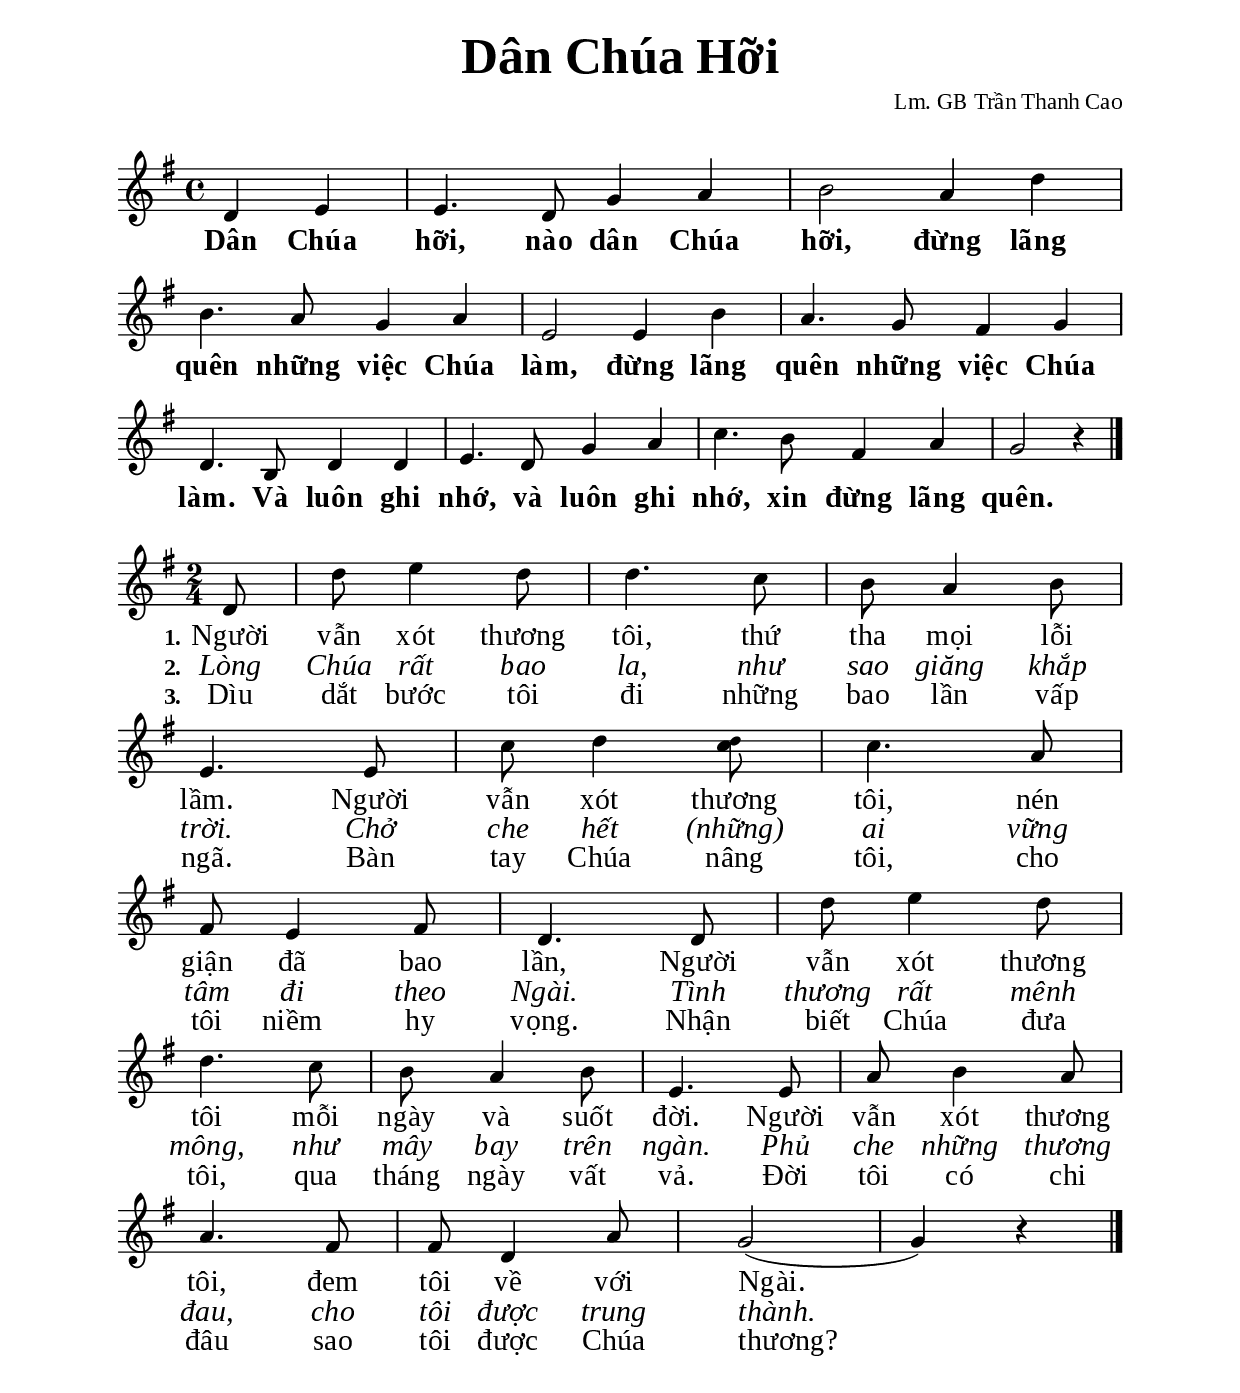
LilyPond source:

% Cài đặt chung
\version "2.22.1"
\include "english.ly"

\header {
  title = \markup { \fontsize #3 "Dân Chúa Hỡi" }
  poet = " "
  composer = "Lm. GB Trần Thanh Cao"
  arranger = " "
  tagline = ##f
}


\paper {
  #(set-paper-size "a4")
  top-margin = 10\mm
  bottom-margin = 10\mm
  left-margin = 20\mm
  right-margin = 20\mm
  indent = #0
  #(define fonts
    (make-pango-font-tree
      "Liberation Serif"
      "Liberation Serif"
      "Liberation Serif"
      (/ 20 20)))
  page-count = #1
}

% Nhạc điệp khúc
nhacDiepKhuc = \relative c' {
  \partial 2 d4 e |
  e4. d8 g4 a |
  b2 a4 d |
  b4. a8 g4 a |
  e2 e4 b' |
  a4. g8 fs4 g |
  d4. b8 d4 d |
  e4. d8 g4 a |
  c4. b8 fs4 a |
  g2 r4 \bar "|."
}

% Nhạc phiên khúc
nhacPhienKhuc = \relative c' {
  \partial 8 d8 |
  d'8 e4 d8 |
  d4. c8 |
  b a4 b8 |
  e,4. e8 |
  c' d4 <c \tweak font-size #-2 d>8 |
  c4. a8 |
  fs e4 fs8 |
  d4. d8 |
  d'8 e4 d8 |
  d4. c8 |
  b a4 b8 |
  e,4. e8 |
  a b4 a8 |
  a4. fs8 |
  fs d4 a'8 |
  g2 ( |
  g4) r \bar "|."
}

% Lời điệp khúc
loiDiepKhuc = \lyricmode {
  Dân Chúa hỡi, nào dân Chúa hỡi,
  đừng lãng quên những việc Chúa làm,
  đừng lãng quên những việc Chúa làm.
  Và luôn ghi nhớ, và luôn ghi nhớ,
  xin đừng lãng quên.
}

% Lời phiên khúc
loiPhienKhucMot = \lyricmode {
  \set stanza = #"1."
  Người vẫn xót thương tôi,
  thứ tha mọi lỗi lầm.
  Người vẫn xót thương tôi,
  nén giận đã bao lần,
  Người vẫn xót thương tôi
  mỗi ngày và suốt đời.
  Người vẫn xót thương tôi,
  đem tôi về với Ngài.
}

loiPhienKhucHai = \lyricmode {
  \override Lyrics.LyricText.font-shape = #'italic
  \set stanza = #"2."
  Lòng Chúa rất bao la,
  như sao giăng khắp trời.
  Chở che hết (những) ai vững tâm đi theo Ngài.
  Tình thương rất mênh mông,
  như mây bay trên ngàn.
  Phủ che những thương đau,
  cho tôi được trung thành.
}

loiPhienKhucBa = \lyricmode {
  \set stanza = #"3."
  Dìu dắt bước tôi đi
  những bao lần vấp ngã.
  Bàn tay Chúa nâng tôi,
  cho tôi niềm hy vọng.
  Nhận biết Chúa đưa tôi,
  qua tháng ngày vất vả.
  Đời tôi có chi đâu
  sao tôi được Chúa thương?
}


% Dàn trang
\score {
  \new ChoirStaff <<
    \new Staff = diepKhuc \with {
        \consists "Merge_rests_engraver"
        %\magnifyStaff #(magstep +1)
      }
      <<
      \new Voice = beSop {
        \key g \major \time 4/4 \stemNeutral \nhacDiepKhuc
      }
    >>
    \new Lyrics \lyricsto beSop \loiDiepKhuc
  >>
  \layout {
    \override Lyrics.LyricText.font-series = #'bold
    \override Lyrics.LyricText.font-size = #+2.5
    \override Lyrics.LyricSpace.minimum-distance = #1.6
    \override Score.BarNumber.break-visibility = ##(#f #f #f)
    \override Score.SpacingSpanner.uniform-stretching = ##t
  }
}

\score {
  \new ChoirStaff <<
    \new Staff = phienKhuc \with {
        %\magnifyStaff #(magstep +1)
      }
      <<
      \new Voice = beSop {
        \key g \major \time 2/4 \nhacPhienKhuc
      }
    >>
    \new Lyrics \lyricsto beSop \loiPhienKhucMot
    \new Lyrics \lyricsto beSop \loiPhienKhucHai
    \new Lyrics \lyricsto beSop \loiPhienKhucBa
  >>
  \layout {
    %\override Staff.TimeSignature.transparent = ##t
    \override Lyrics.LyricText.font-size = #+2.5
    \override Lyrics.LyricSpace.minimum-distance = #2.5
    \override Score.BarNumber.break-visibility = ##(#f #f #f)
    \override Score.SpacingSpanner.uniform-stretching = ##t
  } 
}
